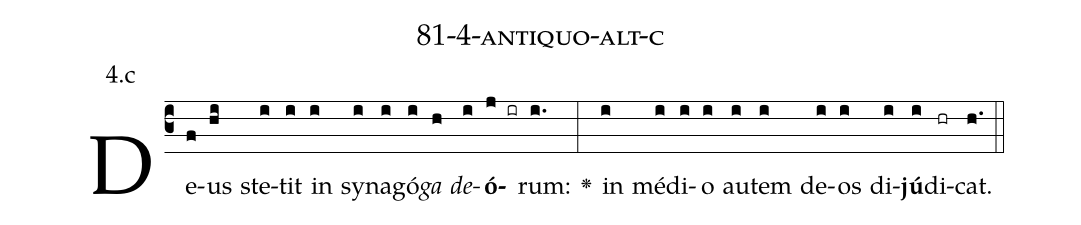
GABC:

name: 81-4-antiquo-alt-c;
annotation: 4.c;
%%
(c3)De(f)us(hi) ste(i)tit(i) in(i) sy(i)na(i)gó(i)<i>ga</i>(h) <i>de</i>(i)<b>ó</b>(j ir)rum:(i.) <v>\greheightstar</v>(:) in(i) mé(i)di(i)o(i) au(i)tem(i) de(i)os(i) di(i)<b>jú</b>(i)di(hr)cat.(h.) (::)


%E(i) u(i) o(i) u(i) a(i) e.(h.) (::)
